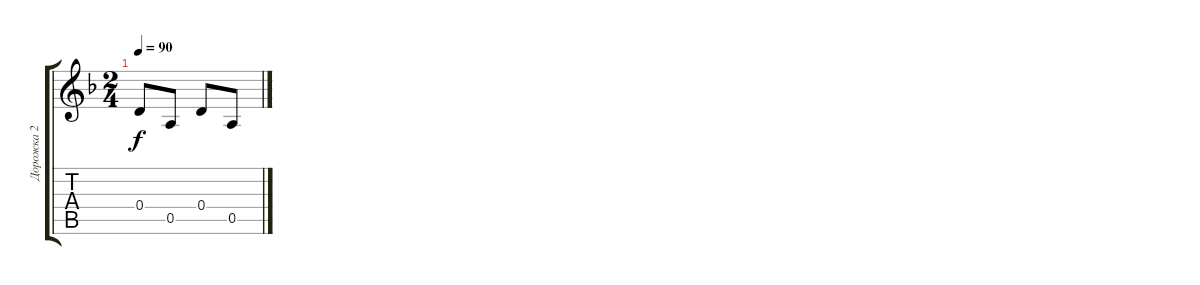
\track ("Дорожка 2" "Дорожка 2") {instrument acousticbass}
\staff {score tabs}
\tuning (E4 B3 G3 D3 A2 E2) {hide}
\ts (2 4)
\tempo 90
\clef g2
\ks dminor
0.4.8{dy f} 0.5.8 0.4.8 0.5.8
